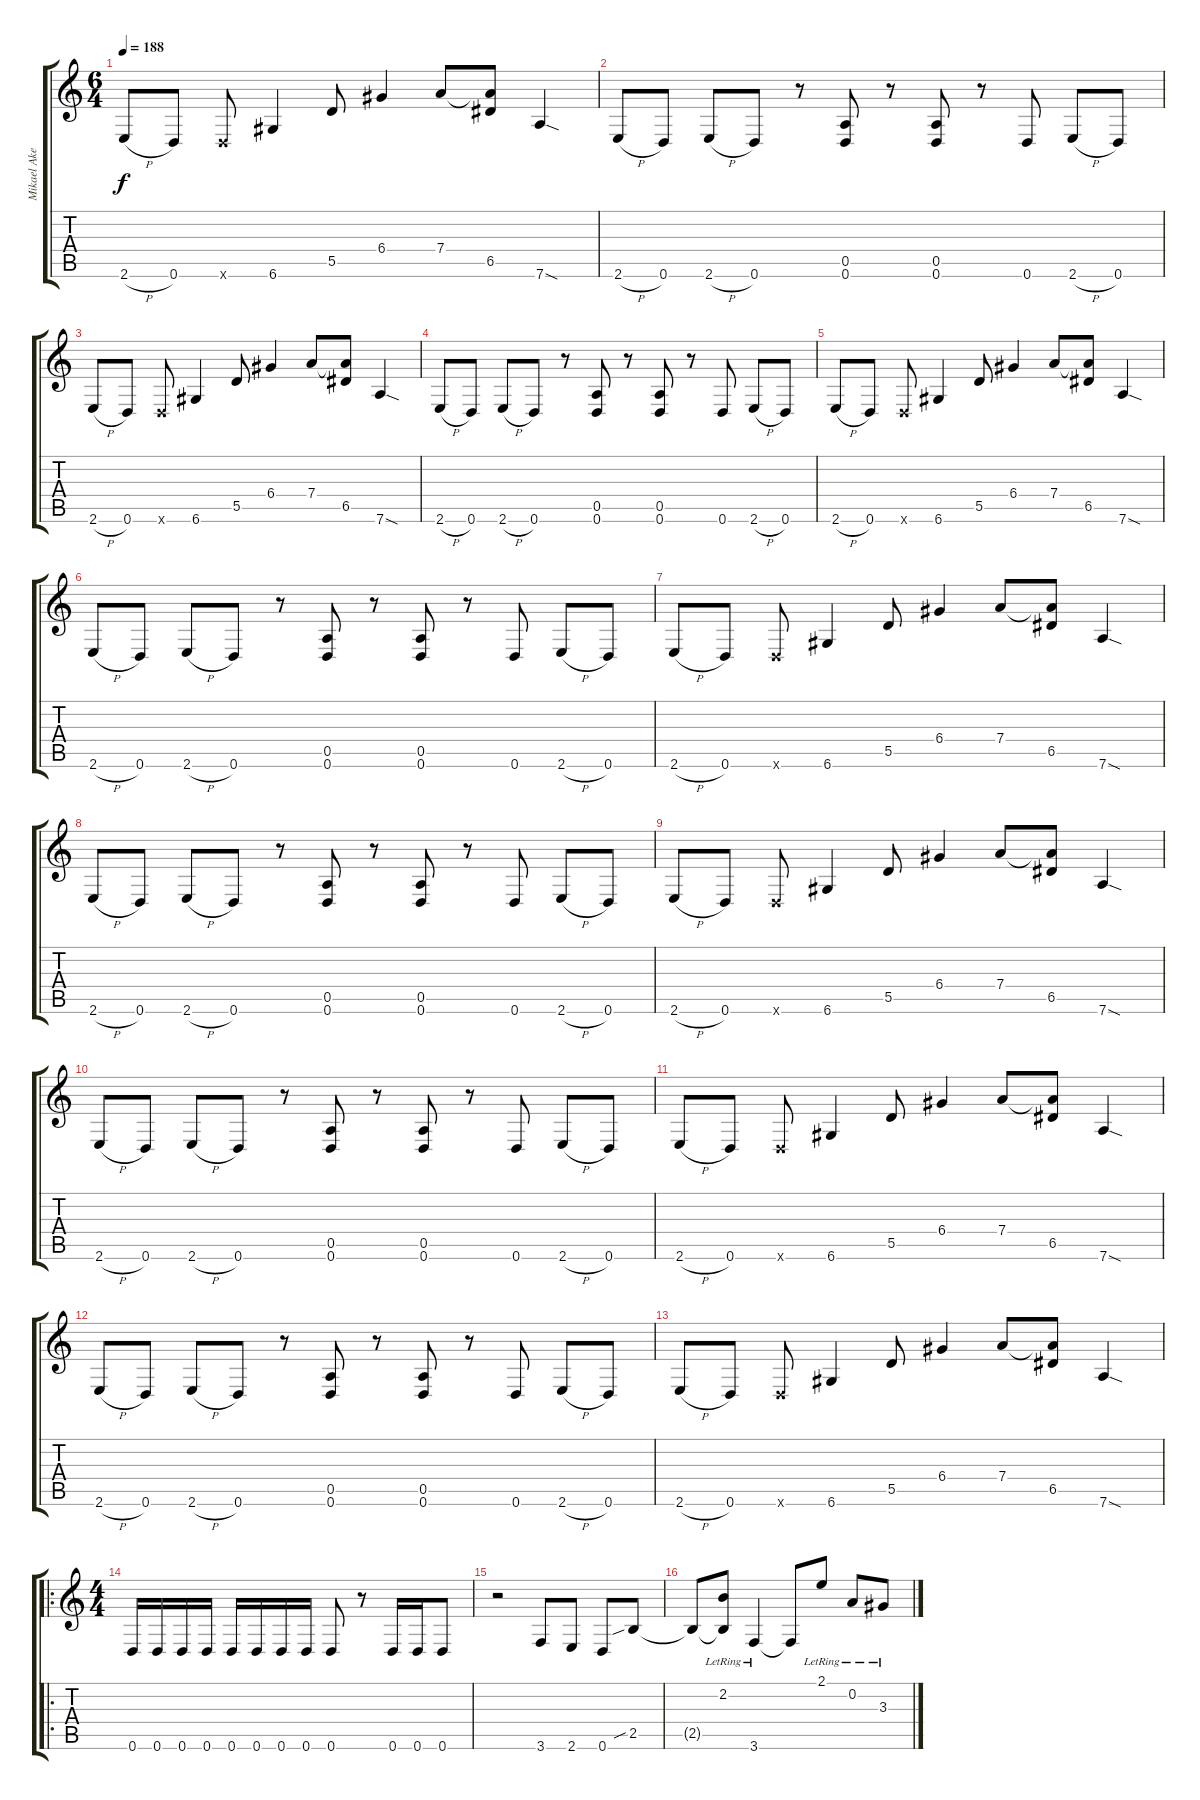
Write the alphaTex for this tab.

\track ("Mikael Akerfeldt" "Mikael Ake") {mute instrument distortionguitar}
\staff {score tabs}
\tuning (D4 A3 F3 D3 A2 D2) {hide}
\ts (6 4)
\tempo 188
\clef g2
\ks c
2.6{h}.8{dy f} 0.6.8 0.6{x}.8 6.6.4 5.5.8 6.4.4 7.4.8 (7.4{t} 6.5).8 7.6{sod}.4 |
2.6{h}.8 0.6.8 2.6{h}.8 0.6.8 r.8 (0.5 0.6).8 r.8 (0.5 0.6).8 r.8 0.6.8 2.6{h}.8 0.6.8 |
2.6{h}.8 0.6.8 0.6{x}.8 6.6.4 5.5.8 6.4.4 7.4.8 (7.4{t} 6.5).8 7.6{sod}.4 |
2.6{h}.8 0.6.8 2.6{h}.8 0.6.8 r.8 (0.5 0.6).8 r.8 (0.5 0.6).8 r.8 0.6.8 2.6{h}.8 0.6.8 |
2.6{h}.8 0.6.8 0.6{x}.8 6.6.4 5.5.8 6.4.4 7.4.8 (7.4{t} 6.5).8 7.6{sod}.4 |
2.6{h}.8 0.6.8 2.6{h}.8 0.6.8 r.8 (0.5 0.6).8 r.8 (0.5 0.6).8 r.8 0.6.8 2.6{h}.8 0.6.8 |
2.6{h}.8 0.6.8 0.6{x}.8 6.6.4 5.5.8 6.4.4 7.4.8 (7.4{t} 6.5).8 7.6{sod}.4 |
2.6{h}.8 0.6.8 2.6{h}.8 0.6.8 r.8 (0.5 0.6).8 r.8 (0.5 0.6).8 r.8 0.6.8 2.6{h}.8 0.6.8 |
2.6{h}.8 0.6.8 0.6{x}.8 6.6.4 5.5.8 6.4.4 7.4.8 (7.4{t} 6.5).8 7.6{sod}.4 |
2.6{h}.8 0.6.8 2.6{h}.8 0.6.8 r.8 (0.5 0.6).8 r.8 (0.5 0.6).8 r.8 0.6.8 2.6{h}.8 0.6.8 |
2.6{h}.8 0.6.8 0.6{x}.8 6.6.4 5.5.8 6.4.4 7.4.8 (7.4{t} 6.5).8 7.6{sod}.4 |
2.6{h}.8 0.6.8 2.6{h}.8 0.6.8 r.8 (0.5 0.6).8 r.8 (0.5 0.6).8 r.8 0.6.8 2.6{h}.8 0.6.8 |
2.6{h}.8 0.6.8 0.6{x}.8 6.6.4 5.5.8 6.4.4 7.4.8 (7.4{t} 6.5).8 7.6{sod}.4 |
\ro
\ts (4 4)
0.6.16 0.6.16 0.6.16 0.6.16 0.6.16 0.6.16 0.6.16 0.6.16 0.6.8 r.8 0.6.16 0.6.16 0.6.8 |
r.2 3.6.8 2.6.8 0.6.8 2.5{sib}.8 |
2.5{t}.8 (2.2{lr} 2.5{t}).8 3.6{lr}.4 3.6{t}.8 2.1{lr}.8 0.2{lr}.8 3.3{lr}.8
